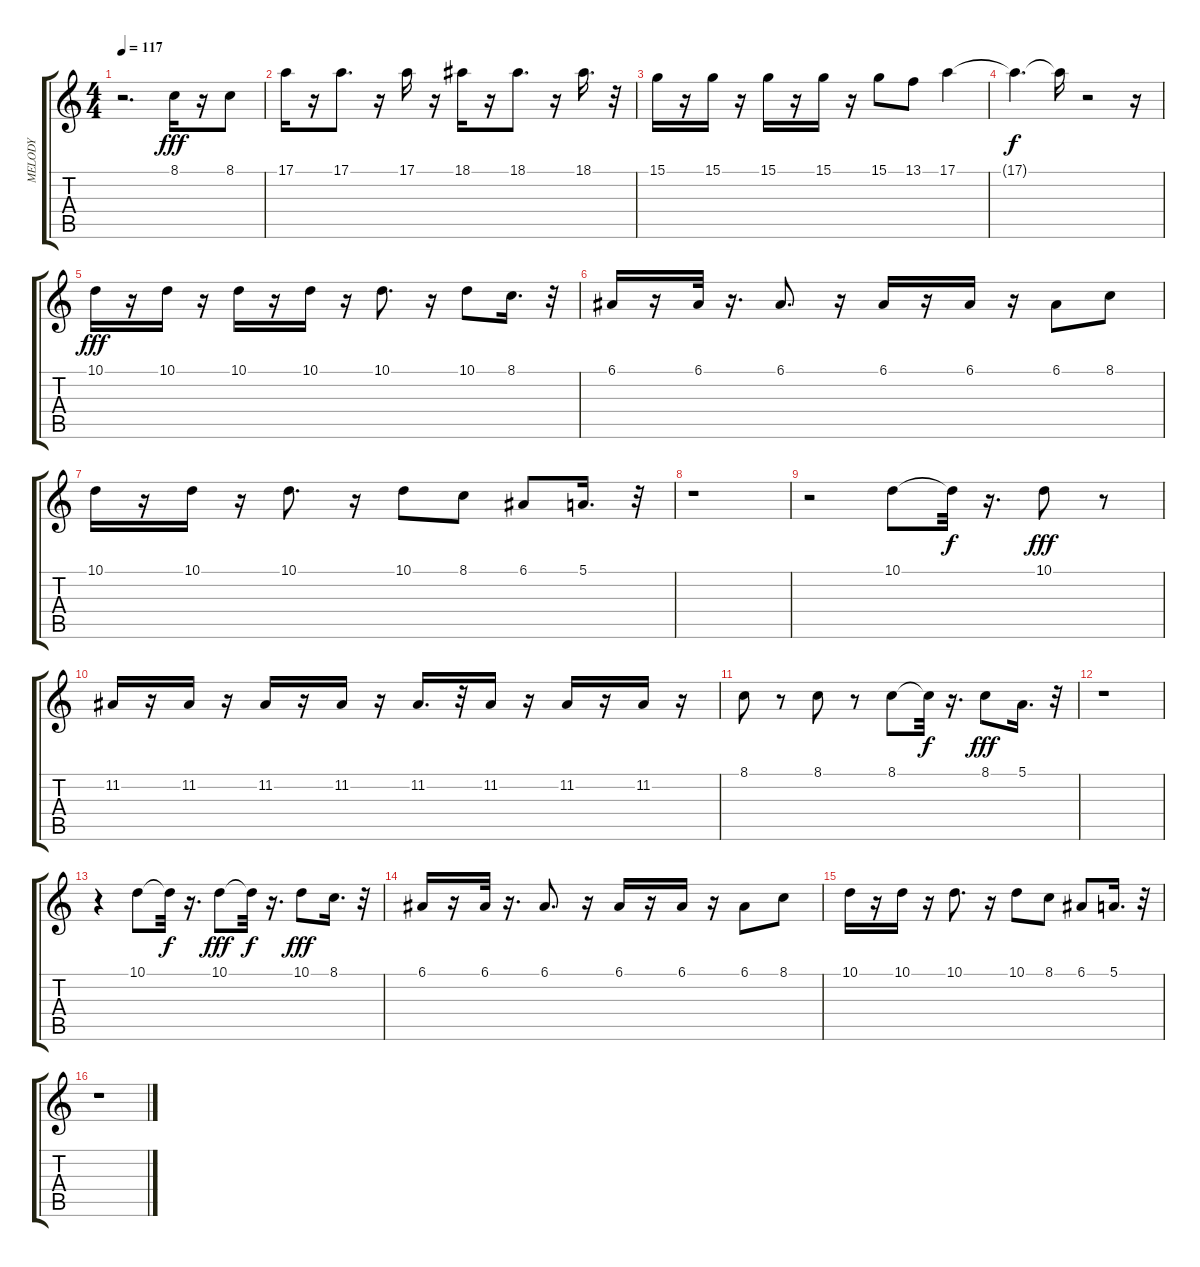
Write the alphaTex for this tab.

\track ("MELODY" "MELODY") {instrument flute}
\staff {score tabs}
\tuning (E4 B3 G3 D3 A2 E2) {hide}
\ts (4 4)
\tempo 117
\clef g2
\ks c
r.2{d dy f} 8.1.16{dy fff} r.16 8.1.8 |
17.1.16 r.16 17.1.8{d} r.16 17.1.16 r.16 18.1.16 r.16 18.1.8{d} r.16 18.1.16{d} r.32 |
15.1.16 r.16 15.1.16 r.16 15.1.16 r.16 15.1.16 r.16 15.1.8 13.1.8 17.1.4 |
17.1{t}.4{d dy f} 17.1{t}.16 r.2 r.16 |
10.1.16{dy fff} r.16 10.1.16 r.16 10.1.16 r.16 10.1.16 r.16 10.1.8{d} r.16 10.1.8 8.1.16{d} r.32 |
6.1.16 r.16 6.1.32 r.16{d} 6.1.8{d} r.16 6.1.16 r.16 6.1.16 r.16 6.1.8 8.1.8 |
10.1.16 r.16 10.1.16 r.16 10.1.8{d} r.16 10.1.8 8.1.8 6.1.8 5.1.16{d} r.32 |
r.1 |
r.2 10.1.8 10.1{t}.32{dy f} r.16{d} 10.1.8{dy fff} r.8 |
11.2.16 r.16 11.2.16 r.16 11.2.16 r.16 11.2.16 r.16 11.2.16{d} r.32 11.2.16 r.16 11.2.16 r.16 11.2.16 r.16 |
8.1.8 r.8 8.1.8 r.8 8.1.8 8.1{t}.32{dy f} r.16{d} 8.1.8{dy fff} 5.1.16{d} r.32 |
r.1 |
r.4 10.1.8 10.1{t}.32{dy f} r.16{d} 10.1.8{dy fff} 10.1{t}.32{dy f} r.16{d} 10.1.8{dy fff} 8.1.16{d} r.32 |
6.1.16 r.16 6.1.32 r.16{d} 6.1.8{d} r.16 6.1.16 r.16 6.1.16 r.16 6.1.8 8.1.8 |
10.1.16 r.16 10.1.16 r.16 10.1.8{d} r.16 10.1.8 8.1.8 6.1.8 5.1.16{d} r.32 |
r.1
